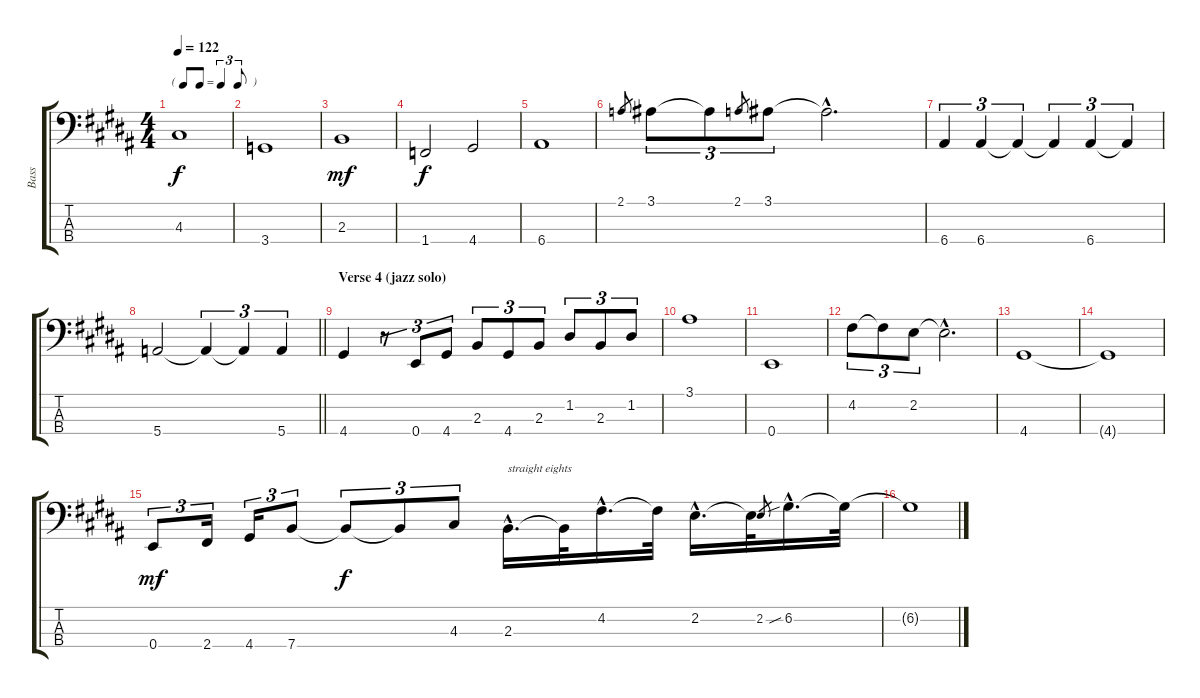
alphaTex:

\track ("Bass" "Bass") {instrument fretlessbass}
\staff {score tabs}
\tuning (G2 D2 A1 E1) {hide}
\ts (4 4)
\tf triplet8th
\tempo 122
\clef f4
\ks g#minor
4.3.1{dy f} |
3.4.1 |
2.3.1{dy mf} |
1.4.2{dy f} 4.4.2 |
6.4.1 |
2.1.8{gr} 3.1.8{tu (3 2)} 3.1{t}.8{tu (3 2)} 2.1.8{gr} 3.1.8{tu (3 2)} 3.1{hac t}.2{d} |
6.4.4{tu (3 2)} 6.4.4{tu (3 2)} 6.4{t}.4{tu (3 2)} 6.4{t}.4{tu (3 2)} 6.4.4{tu (3 2)} 6.4{t}.4{tu (3 2)} |
\barLineRight lightlight
5.4.2 5.4{t}.4{tu (3 2)} 5.4{t}.4{tu (3 2)} 5.4.4{tu (3 2)} |
\section ("" "Verse 4 (jazz solo)")
4.4.4 r.8{tu (3 2)} 0.4.8{tu (3 2)} 4.4.8{tu (3 2)} 2.3.8{tu (3 2)} 4.4.8{tu (3 2)} 2.3.8{tu (3 2)} 1.2.8{tu (3 2)} 2.3.8{tu (3 2)} 1.2.8{tu (3 2)} |
3.1.1 |
0.4.1 |
4.2.8{tu (3 2)} 4.2{t}.8{tu (3 2)} 2.2.8{tu (3 2)} 2.2{hac t}.2{d} |
4.4.1 |
4.4{t}.1 |
0.4.8{tu (3 2) dy mf} 2.4.16{tu (3 2)} 4.4.16{tu (3 2)} 7.4.8{tu (3 2)} 7.4{t}.8{tu (3 2) dy f} 7.4{t}.8{tu (3 2)} 4.3.8{tu (3 2)} 2.3{hac}.16{d txt "straight eights"} 2.3{t}.32 4.2{hac}.16{d} 4.2{t}.32 2.2{hac}.16{d} 2.2{t}.32 2.2.8{gr} 6.2{sib hac}.16{d} 6.2{t}.32 |
6.2{t}.1
